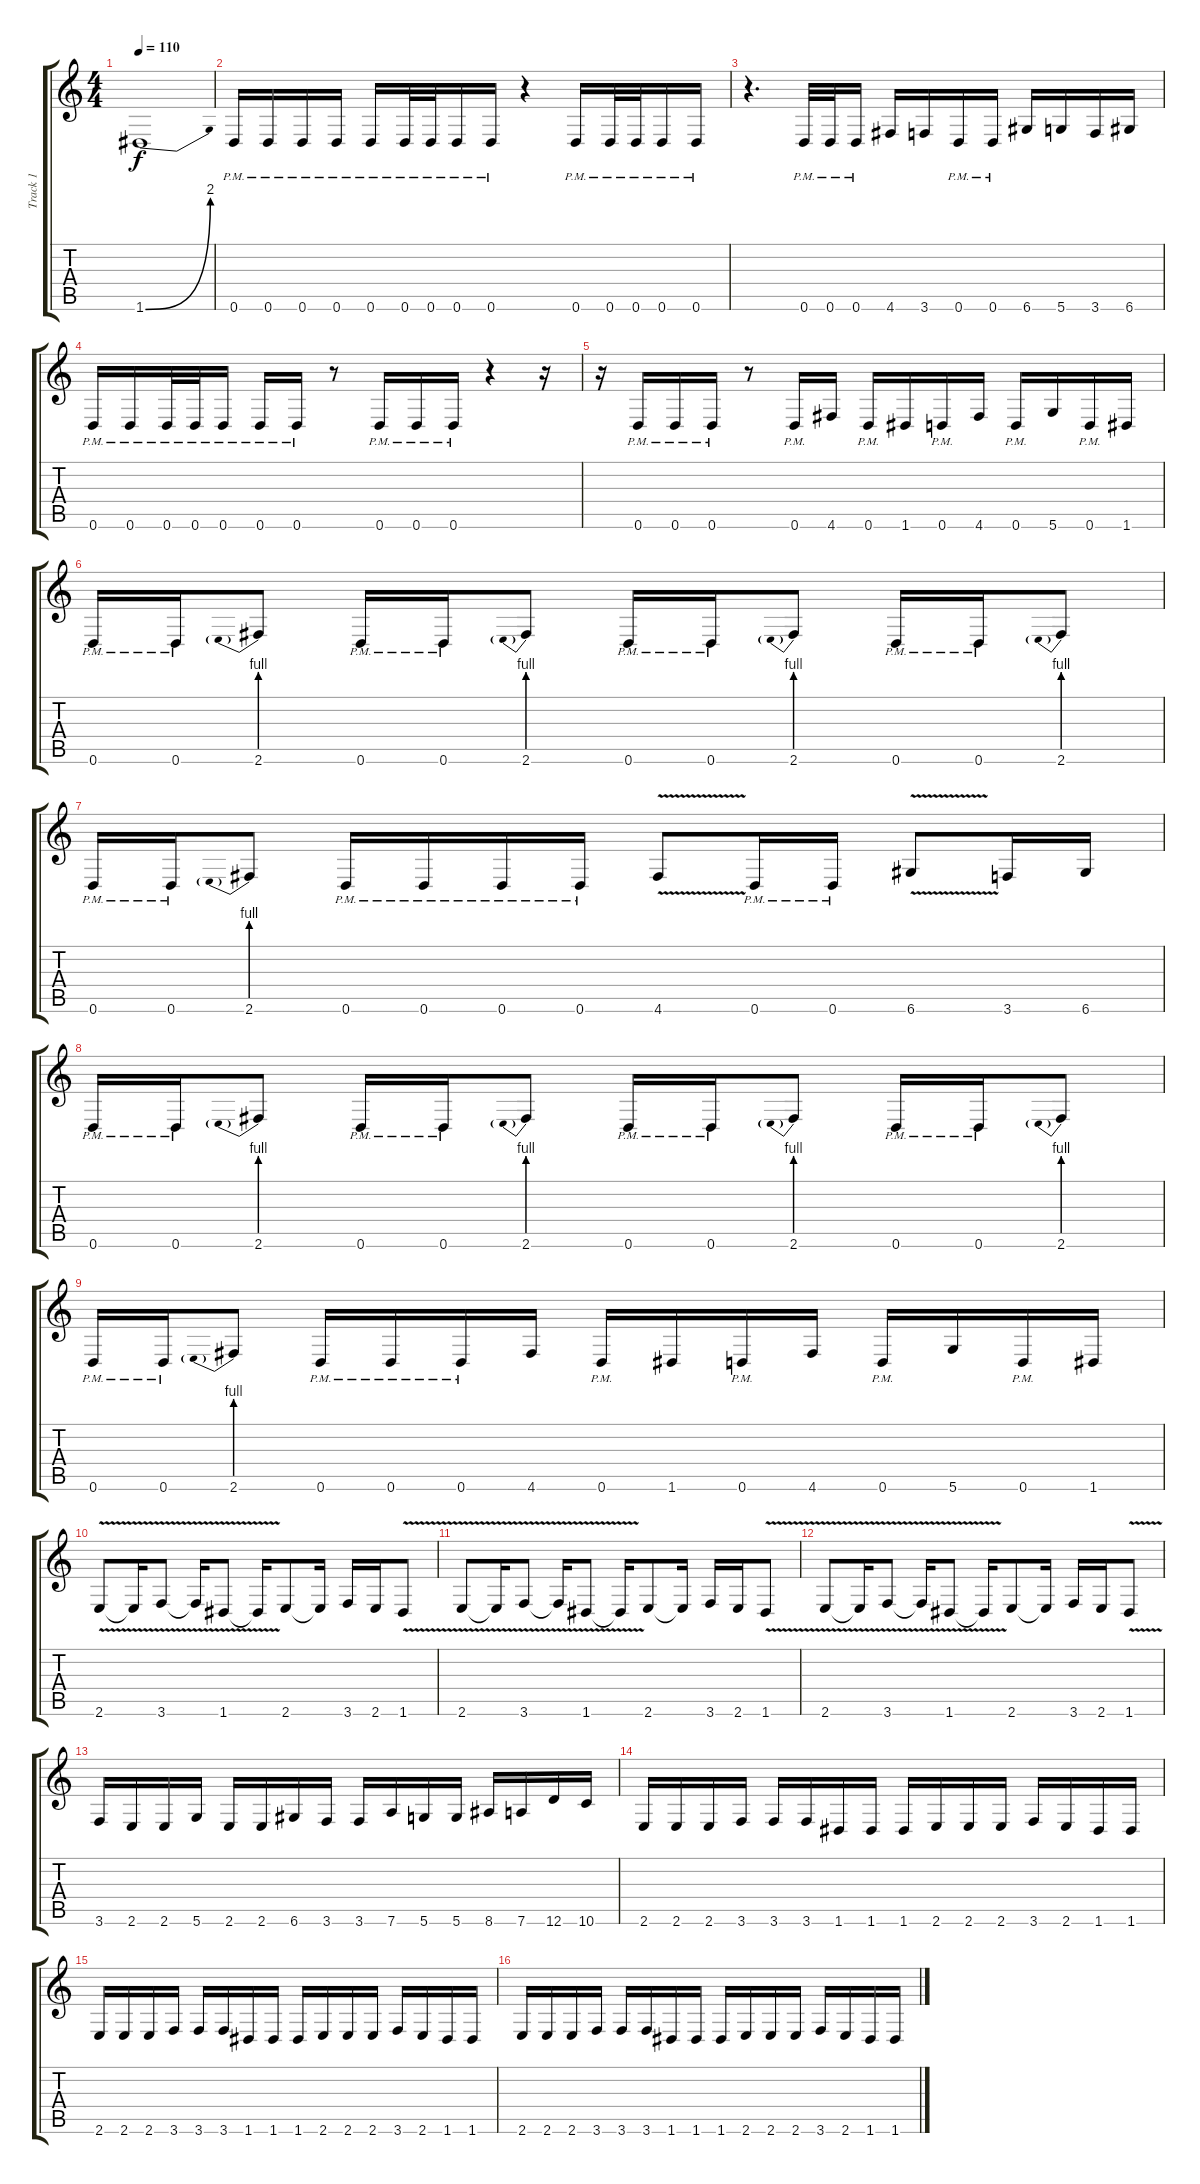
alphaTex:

\track ("Track 1" "Track 1") {instrument distortionguitar}
\staff {score tabs}
\tuning (E4 B3 G3 D3 A2 D2) {hide}
\ts (4 4)
\tempo 110
\clef g2
\ks c
1.6{be (bend 0 0 60 8) t}.1{dy f} |
0.6{pm}.16 0.6{pm}.16 0.6{pm}.16 0.6{pm}.16 0.6{pm}.16 0.6{pm}.32 0.6{pm}.32 0.6{pm}.16 0.6{pm}.16 r.4 0.6{pm}.16 0.6{pm}.32 0.6{pm}.32 0.6{pm}.16 0.6{pm}.16 |
r.4{d} 0.6{pm}.32 0.6{pm}.32 0.6{pm}.16 4.6.16 3.6.16 0.6{pm}.16 0.6{pm}.16 6.6.16 5.6.16 3.6.16 6.6.16 |
0.6{pm}.16 0.6{pm}.16 0.6{pm}.32 0.6{pm}.32 0.6{pm}.16 0.6{pm}.16 0.6{pm}.16 r.8 0.6{pm}.16 0.6{pm}.16 0.6{pm}.16 r.4 r.16 |
r.16 0.6{pm}.16 0.6{pm}.16 0.6{pm}.16 r.8 0.6{pm}.16 4.6.16 0.6{pm}.16 1.6.16 0.6{pm}.16 4.6.16 0.6{pm}.16 5.6.16 0.6{pm}.16 1.6.16 |
0.6{pm}.16 0.6{pm}.16 2.6{be (prebend 0 4 60 4)}.8 0.6{pm}.16 0.6{pm}.16 2.6{be (prebend 0 4 60 4)}.8 0.6{pm}.16 0.6{pm}.16 2.6{be (prebend 0 4 60 4)}.8 0.6{pm}.16 0.6{pm}.16 2.6{be (prebend 0 4 60 4)}.8 |
0.6{pm}.16 0.6{pm}.16 2.6{be (prebend 0 4 60 4)}.8 0.6{pm}.16 0.6{pm}.16 0.6{pm}.16 0.6{pm}.16 4.6{v}.8 0.6{pm}.16 0.6{pm}.16 6.6{v}.8 3.6.16 6.6.16 |
0.6{pm}.16 0.6{pm}.16 2.6{be (prebend 0 4 60 4)}.8 0.6{pm}.16 0.6{pm}.16 2.6{be (prebend 0 4 60 4)}.8 0.6{pm}.16 0.6{pm}.16 2.6{be (prebend 0 4 60 4)}.8 0.6{pm}.16 0.6{pm}.16 2.6{be (prebend 0 4 60 4)}.8 |
0.6{pm}.16 0.6{pm}.16 2.6{be (prebend 0 4 60 4)}.8 0.6{pm}.16 0.6{pm}.16 0.6{pm}.16 4.6.16 0.6{pm}.16 1.6.16 0.6{pm}.16 4.6.16 0.6{pm}.16 5.6.16 0.6{pm}.16 1.6.16 |
2.6{v}.8 2.6{v t}.16 3.6{v}.8 3.6{v t}.16 1.6{v}.8 1.6{v t}.16 2.6.8 2.6{t}.16 3.6.16 2.6.16 1.6{v}.8 |
2.6{v}.8 2.6{v t}.16 3.6{v}.8 3.6{v t}.16 1.6{v}.8 1.6{v t}.16 2.6.8 2.6{t}.16 3.6.16 2.6.16 1.6{v}.8 |
2.6{v}.8 2.6{v t}.16 3.6{v}.8 3.6{v t}.16 1.6{v}.8 1.6{v t}.16 2.6.8 2.6{t}.16 3.6.16 2.6.16 1.6{v}.8 |
3.6.16 2.6.16 2.6.16 5.6.16 2.6.16 2.6.16 6.6.16 3.6.16 3.6.16 7.6.16 5.6.16 5.6.16 8.6.16 7.6.16 12.6.16 10.6.16 |
2.6.16 2.6.16 2.6.16 3.6.16 3.6.16 3.6.16 1.6.16 1.6.16 1.6.16 2.6.16 2.6.16 2.6.16 3.6.16 2.6.16 1.6.16 1.6.16 |
2.6.16 2.6.16 2.6.16 3.6.16 3.6.16 3.6.16 1.6.16 1.6.16 1.6.16 2.6.16 2.6.16 2.6.16 3.6.16 2.6.16 1.6.16 1.6.16 |
2.6.16 2.6.16 2.6.16 3.6.16 3.6.16 3.6.16 1.6.16 1.6.16 1.6.16 2.6.16 2.6.16 2.6.16 3.6.16 2.6.16 1.6.16 1.6.16
